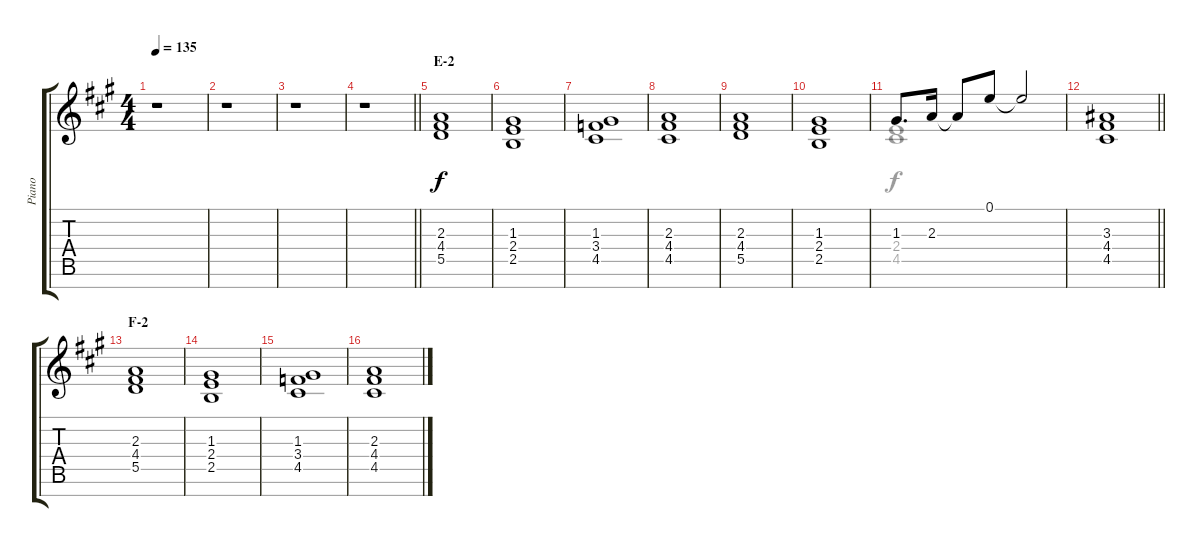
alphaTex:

\track ("Piano" "Piano") {instrument acousticgrandpiano}
\staff {score tabs}
\tuning (E5 B4 G4 D4 A3 E3 B2) {hide}
\voice
\ts (4 4)
\tempo 135
\clef g2
\ks a
r.1{dy f} |
r.1 |
r.1 |
\barLineRight lightlight
r.1 |
\section ("" "E-2")
(2.3 4.4 5.5).1 |
(1.3 2.4 2.5).1 |
(1.3 3.4 4.5).1 |
(2.3 4.4 4.5).1 |
(2.3 4.4 5.5).1 |
(1.3 2.4 2.5).1 |
1.3.8{d} 2.3.16 2.3{t}.8 0.1.8 0.1{t}.2 |
\barLineRight lightlight
(3.3 4.4 4.5).1 |
\section ("" "F-2")
(2.3 4.4 5.5).1 |
(1.3 2.4 2.5).1 |
(1.3 3.4 4.5).1 |
(2.3 4.4 4.5).1
\voice
\clef g2
\ottava regular
\simile none
\ks a
|
|
|
\barLineRight lightlight
|
|
|
|
|
|
|
(2.4 4.5).1 |
\barLineRight lightlight
|
|
|
|
